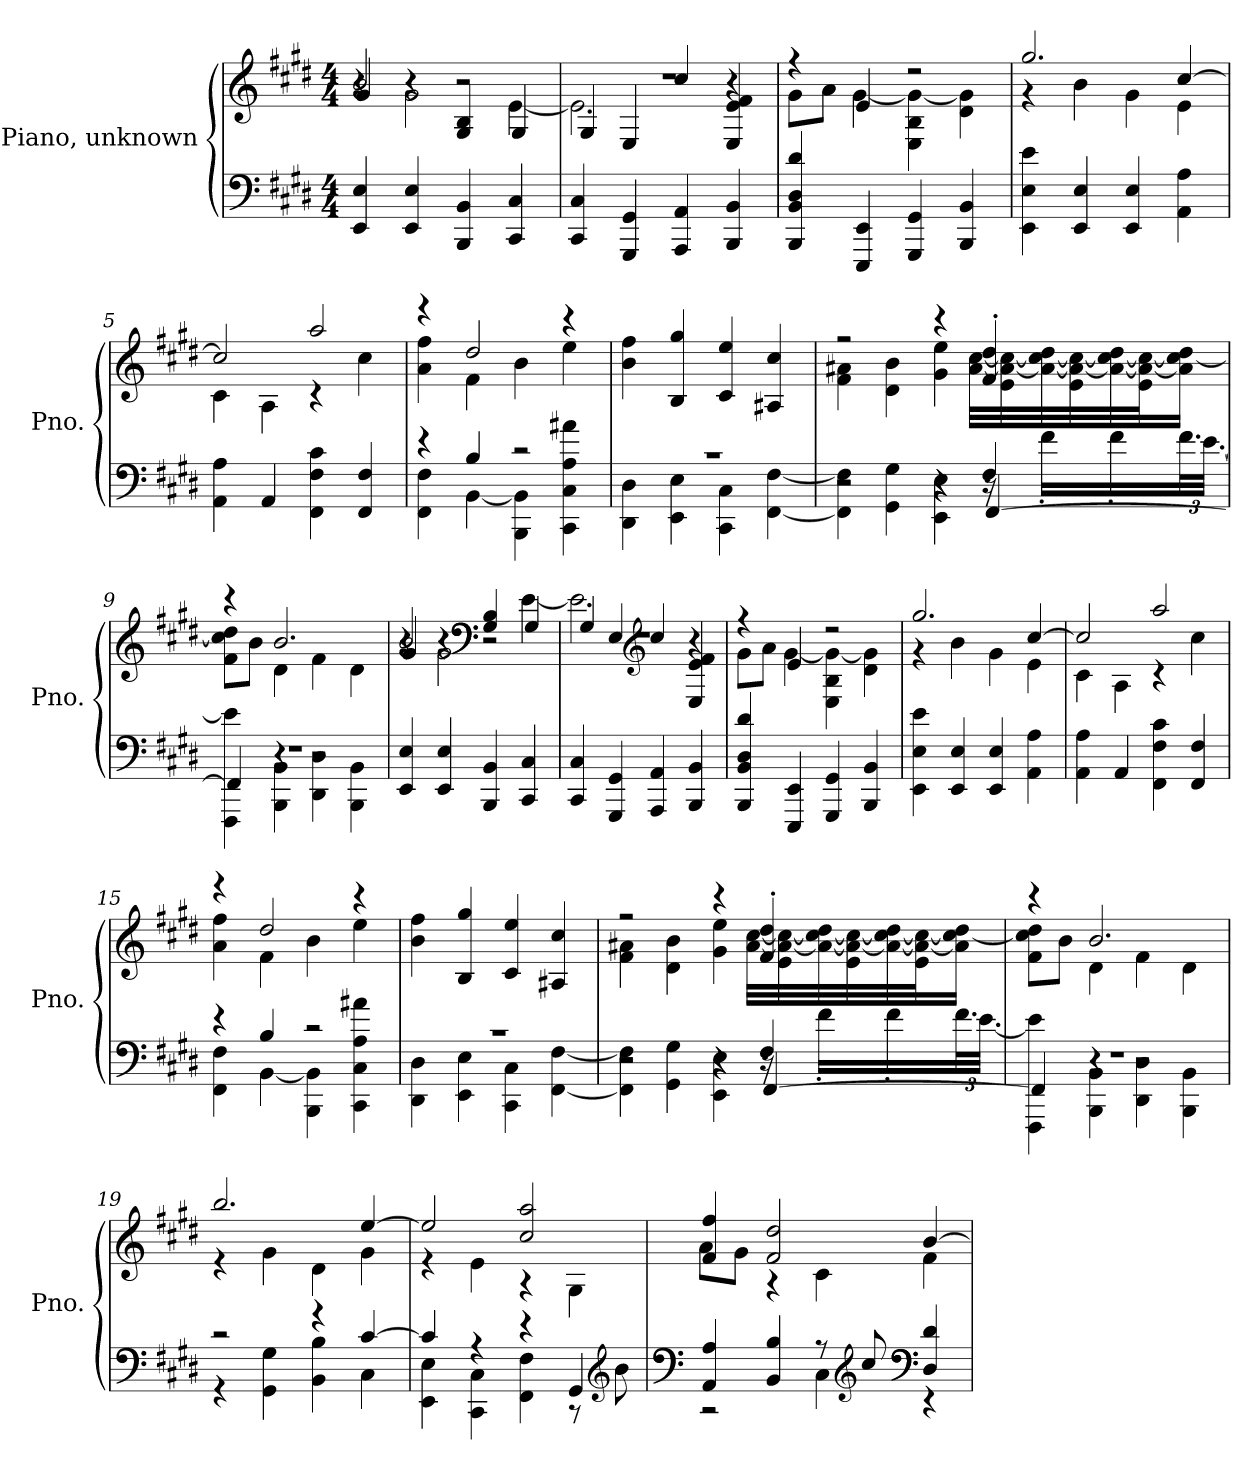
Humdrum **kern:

**kern	**kern
*part1	*part1
*staff2	*staff1
*I"Piano, unknown	*
*I'Pno.	*
*clefF4	*clefG2
*k[f#c#g#d#]	*k[f#c#g#d#]
*M4/4	*M4/4
*MM120	*MM120
=1	=1
*	*^
*	*	*^
4EE/ 4E/	2b/	4r	4g#/
4EE/ 4E/	.	2g#\	4r
4BBB/ 4BB/	2r	.	4G#/ 4B/
4CC#/ 4C#/	.	[4e\	4G#/
=2	=2	=2	=2
4CC#/ 4C#/	1r	2.e\]	4G#/
4GGG#/ 4GG#/	.	.	4E/
4AAA/ 4AA/	.	.	4cc#/
4BBB/ 4BB/	.	4r	4E/ 4e/ 4f#/
*	*	*v	*v
=3	=3	=3
4BBB/ 4BB/ 4D#/ 4d#/	4r	8g#\L
.	.	8a\J
4EEE/ 4EE/	4e/	[4g#\
4GGG#/ 4GG#/	2r	4E\ 4B\ 4g#\_
4BBB/ 4BB/	.	4d#\ 4g#\]
=4	=4	=4
4EE\ 4E\ 4e\	2.gg#/	4r
4EE/ 4E/	.	4b\
4EE/ 4E/	.	4g#\
4AA\ 4A\	[4cc#/	4e\
=5	=5	=5
4AA\ 4A\	2cc#/]	4c#\
4AA/	.	4A\
4FF#\ 4F#\ 4c#\	2aa/	4r
4FF#/ 4F#/	.	4cc#\
=6	=6	=6
*^	*	*
4r	4FF#\ 4F#\	4r	4a\ 4ff#\
4B/	[4BB\	2dd#/	4f#\
2r	4BBB\ 4BB\]	.	4b\
.	4CC#\ 4C#\ 4A\ 4a#X\	4r	4ee\
*	*	*v	*v
!!LO:LB:g=z
=7	=7	=7
1r	4DD#\ 4D#\	4b\ 4ff#\
.	4EE\ 4E\	4B/ 4gg#/
.	4CC#\ 4C#\	4c#/ 4ee/
.	[4FF#\ [4F#\	4A#X/ 4cc#/
=8	=8	=8
*	*^	*^
2r	4FF#\] 4F#\]	2r	2r	4f#\ 4a#X\
.	4GG#\ 4G#\	.	.	4d#\ 4b\
4r	4EE\ 4E\	4r	4r	4g#\ 4ee\
4F#/	16r	[4FF#/	4f#/' 4dd#/'	[32a#\ [32cc#\LLL
.	.	.	.	32e\ 32a#\_ 32cc#\_
.	16f#'\LL	.	.	32a#\_ 32cc#\_ 32dd#\
.	.	.	.	32e\ 32a#\_ 32cc#\_
.	16f#'\	.	.	32a#\_ 32cc#\_ 32dd#\
.	.	.	.	32e\ 32a#\_ 32cc#\_J
*	*Xbrackettup	*	*	*
.	48.f#\L	.	.	16a#\] 16cc#\_ 16dd#\JJ
.	[48.e\JJJ	.	.	.
=9	=9	=9	=9	=9
1r	4FFF#\ 4e\]	4FF#/]	4r	8f#\ 8cc#\] 8dd#\L
.	.	.	.	8b\J
.	4BBB\ 4BB\	4r	2.b/	4d#\
.	4DD#\ 4D#\	2r	.	4f#\
.	4BBB\ 4BB\	.	.	4d#\
*v	*v	*v	*	*
=10	=10	=10
*	*	*^
4EE/ 4E/	2b/	4r	4g#/
4EE/ 4E/	.	2g#\	4r
*	*clefF4	*	*
4BBB/ 4BB/	2r	.	4G#/ 4B/
4CC#/ 4C#/	.	[4e\	4G#/
!!LO:LB:g=z	!!	!!
=11	=11	=11	=11
4CC#/ 4C#/	1r	2.e\]	4G#/
4GGG#/ 4GG#/	.	.	4E/
*	*clefG2	*	*
4AAA/ 4AA/	.	.	4cc#/
4BBB/ 4BB/	.	4r	4E/ 4e/ 4f#/
*	*	*v	*v
=12	=12	=12
4BBB/ 4BB/ 4D#/ 4d#/	4r	8g#\L
.	.	8a\J
4EEE/ 4EE/	4e/	[4g#\
4GGG#/ 4GG#/	2r	4E\ 4B\ 4g#\_
4BBB/ 4BB/	.	4d#\ 4g#\]
=13	=13	=13
4EE\ 4E\ 4e\	2.gg#/	4r
4EE/ 4E/	.	4b\
4EE/ 4E/	.	4g#\
4AA\ 4A\	[4cc#/	4e\
=14	=14	=14
4AA\ 4A\	2cc#/]	4c#\
4AA/	.	4A\
4FF#\ 4F#\ 4c#\	2aa/	4r
4FF#/ 4F#/	.	4cc#\
=15	=15	=15
*^	*	*
4r	4FF#\ 4F#\	4r	4a\ 4ff#\
4B/	[4BB\	2dd#/	4f#\
2r	4BBB\ 4BB\]	.	4b\
.	4CC#\ 4C#\ 4A\ 4a#X\	4r	4ee\
*	*	*v	*v
=16	=16	=16
1r	4DD#\ 4D#\	4b\ 4ff#\
.	4EE\ 4E\	4B/ 4gg#/
.	4CC#\ 4C#\	4c#/ 4ee/
.	[4FF#\ [4F#\	4A#X/ 4cc#/
!!LO:LB:g=z
=17	=17	=17
*	*^	*^
2r	4FF#\] 4F#\]	2r	2r	4f#\ 4a#X\
.	4GG#\ 4G#\	.	.	4d#\ 4b\
4r	4EE\ 4E\	4r	4r	4g#\ 4ee\
4F#/	16r	[4FF#/	4f#/' 4dd#/'	[32a#\ [32cc#\LLL
.	.	.	.	32e\ 32a#\_ 32cc#\_
.	16f#'\LL	.	.	32a#\_ 32cc#\_ 32dd#\
.	.	.	.	32e\ 32a#\_ 32cc#\_
.	16f#'\	.	.	32a#\_ 32cc#\_ 32dd#\
.	.	.	.	32e\ 32a#\_ 32cc#\_J
.	48.f#\L	.	.	16a#\] 16cc#\_ 16dd#\JJ
.	[48.e\JJJ	.	.	.
=18	=18	=18	=18	=18
1r	4FFF#\ 4e\]	4FF#/]	4r	8f#\ 8cc#\] 8dd#\L
.	.	.	.	8b\J
.	4BBB\ 4BB\	4r	2.b/	4d#\
.	4DD#\ 4D#\	2r	.	4f#\
.	4BBB\ 4BB\	.	.	4d#\
*	*v	*v	*	*
=19	=19	=19	=19
2r	4r	2.bb/	4r
.	4GG#\ 4G#\	.	4g#\
4r	4BB\ 4B\	.	4d#\
[4c#/	4C#\	[4ee/	4g#\
=20	=20	=20	=20
4c#/]	4EE\ 4E\	2ee/]	4r
4r	4CC#\ 4C#\	.	4e\
4r	4FF#\ 4F#\	2cc#/ 2aa/	4r
4GG#/	8r	.	4G#\
*clefG2	*	*	*
.	8b\	.	.
!!LO:LB:g=z	!!
=21	=21	=21	=21
*clefF4	*	*	*
4AA/ 4A/	2r	4f#/ 4ff#/	8a\L
.	.	.	8g#\J
4BB/ 4B/	.	2f#/ 2dd#/	4r
8r	4C#\	.	4c#\
*clefG2	*	*	*
8cc#/	.	.	.
*clefF4	*	*	*
4D#/ 4d#/	4r	[4b/	4f#\
*v	*v	*	*
*	*v	*v
=	=
*-	*-
